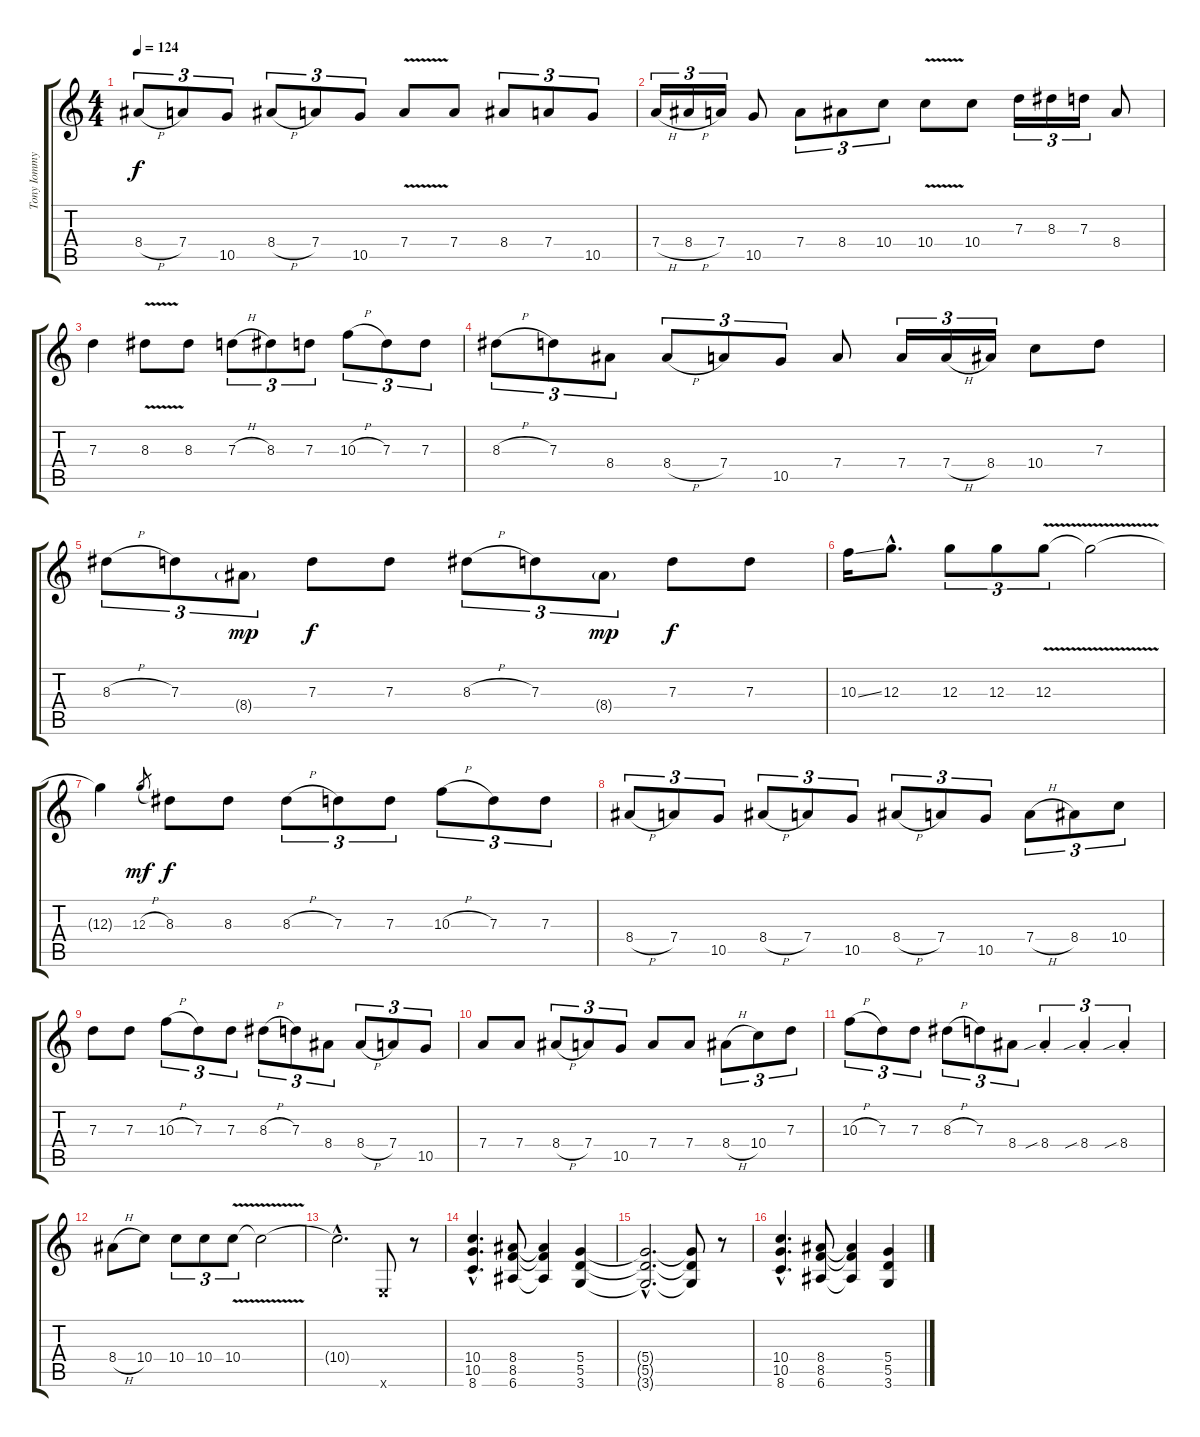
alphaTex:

\track ("Tony Iommy / 2" "Tony Iommy") {instrument distortionguitar}
\staff {score tabs}
\tuning (E4 B3 G3 D3 A2 E2) {hide}
\ts (4 4)
\tempo 124
\clef g2
\ks c
8.4{h}.8{tu (3 2) dy f} 7.4.8{tu (3 2)} 10.5.8{tu (3 2)} 8.4{h}.8{tu (3 2)} 7.4.8{tu (3 2)} 10.5.8{tu (3 2)} 7.4{v}.8 7.4.8 8.4.8{tu (3 2)} 7.4.8{tu (3 2)} 10.5.8{tu (3 2)} |
7.4{h}.16{tu (3 2)} 8.4{h}.16{tu (3 2)} 7.4.16{tu (3 2)} 10.5.8 7.4.8{tu (3 2)} 8.4.8{tu (3 2)} 10.4.8{tu (3 2)} 10.4{v}.8 10.4.8 7.3.16{tu (3 2)} 8.3.16{tu (3 2)} 7.3.16{tu (3 2)} 8.4.8 |
7.3.4 8.3{v}.8 8.3.8 7.3{h}.8{tu (3 2)} 8.3.8{tu (3 2)} 7.3.8{tu (3 2)} 10.3{h}.8{tu (3 2)} 7.3.8{tu (3 2)} 7.3.8{tu (3 2)} |
8.3{h}.8{tu (3 2)} 7.3.8{tu (3 2)} 8.4.8{tu (3 2)} 8.4{h}.8{tu (3 2)} 7.4.8{tu (3 2)} 10.5.8{tu (3 2)} 7.4.8 7.4.16{tu (3 2)} 7.4{h}.16{tu (3 2)} 8.4.16{tu (3 2)} 10.4.8 7.3.8 |
8.3{h}.8{tu (3 2)} 7.3.8{tu (3 2)} 8.4{g}.8{tu (3 2) dy mp} 7.3.8{dy f} 7.3.8 8.3{h}.8{tu (3 2)} 7.3.8{tu (3 2)} 8.4{g}.8{tu (3 2) dy mp} 7.3.8{dy f} 7.3.8 |
10.3{ss}.16 12.3{hac}.8{d} 12.3.8{tu (3 2)} 12.3.8{tu (3 2)} 12.3{v}.8{tu (3 2)} 12.3{t}.2 |
12.3{t}.4 12.3{h}.8{gr dy mf} 8.3.8{dy f} 8.3.8 8.3{h}.8{tu (3 2)} 7.3.8{tu (3 2)} 7.3.8{tu (3 2)} 10.3{h}.8{tu (3 2)} 7.3.8{tu (3 2)} 7.3.8{tu (3 2)} |
8.4{h}.8{tu (3 2)} 7.4.8{tu (3 2)} 10.5.8{tu (3 2)} 8.4{h}.8{tu (3 2)} 7.4.8{tu (3 2)} 10.5.8{tu (3 2)} 8.4{h}.8{tu (3 2)} 7.4.8{tu (3 2)} 10.5.8{tu (3 2)} 7.4{h}.8{tu (3 2)} 8.4.8{tu (3 2)} 10.4.8{tu (3 2)} |
7.3.8 7.3.8 10.3{h}.8{tu (3 2)} 7.3.8{tu (3 2)} 7.3.8{tu (3 2)} 8.3{h}.8{tu (3 2)} 7.3.8{tu (3 2)} 8.4.8{tu (3 2)} 8.4{h}.8{tu (3 2)} 7.4.8{tu (3 2)} 10.5.8{tu (3 2)} |
7.4.8 7.4.8 8.4{h}.8{tu (3 2)} 7.4.8{tu (3 2)} 10.5.8{tu (3 2)} 7.4.8 7.4.8 8.4{h}.8{tu (3 2)} 10.4.8{tu (3 2)} 7.3.8{tu (3 2)} |
10.3{h}.8{tu (3 2)} 7.3.8{tu (3 2)} 7.3.8{tu (3 2)} 8.3{h}.8{tu (3 2)} 7.3.8{tu (3 2)} 8.4.8{tu (3 2)} 8.4{sib st}.4{tu (3 2)} 8.4{sib st}.4{tu (3 2)} 8.4{sib st}.4{tu (3 2)} |
8.4{h}.8 10.4.8 10.4.8{tu (3 2)} 10.4.8{tu (3 2)} 10.4{v}.8{tu (3 2)} 10.4{t}.2 |
10.4{hac t}.2{d} 0.6{x}.8 r.8 |
(10.4{hac} 10.5{hac} 8.6{hac}).4{d} (8.4 8.5 6.6).8 (8.4{t} 8.5{t} 6.6{t}).4 (5.4 5.5 3.6).4 |
(5.4{hac t} 5.5{hac t} 3.6{hac t}).2{d} (5.4{t} 5.5{t} 3.6{t}).8 r.8 |
(10.4{hac} 10.5{hac} 8.6{hac}).4{d} (8.4 8.5 6.6).8 (8.4{t} 8.5{t} 6.6{t}).4 (5.4 5.5 3.6).4
